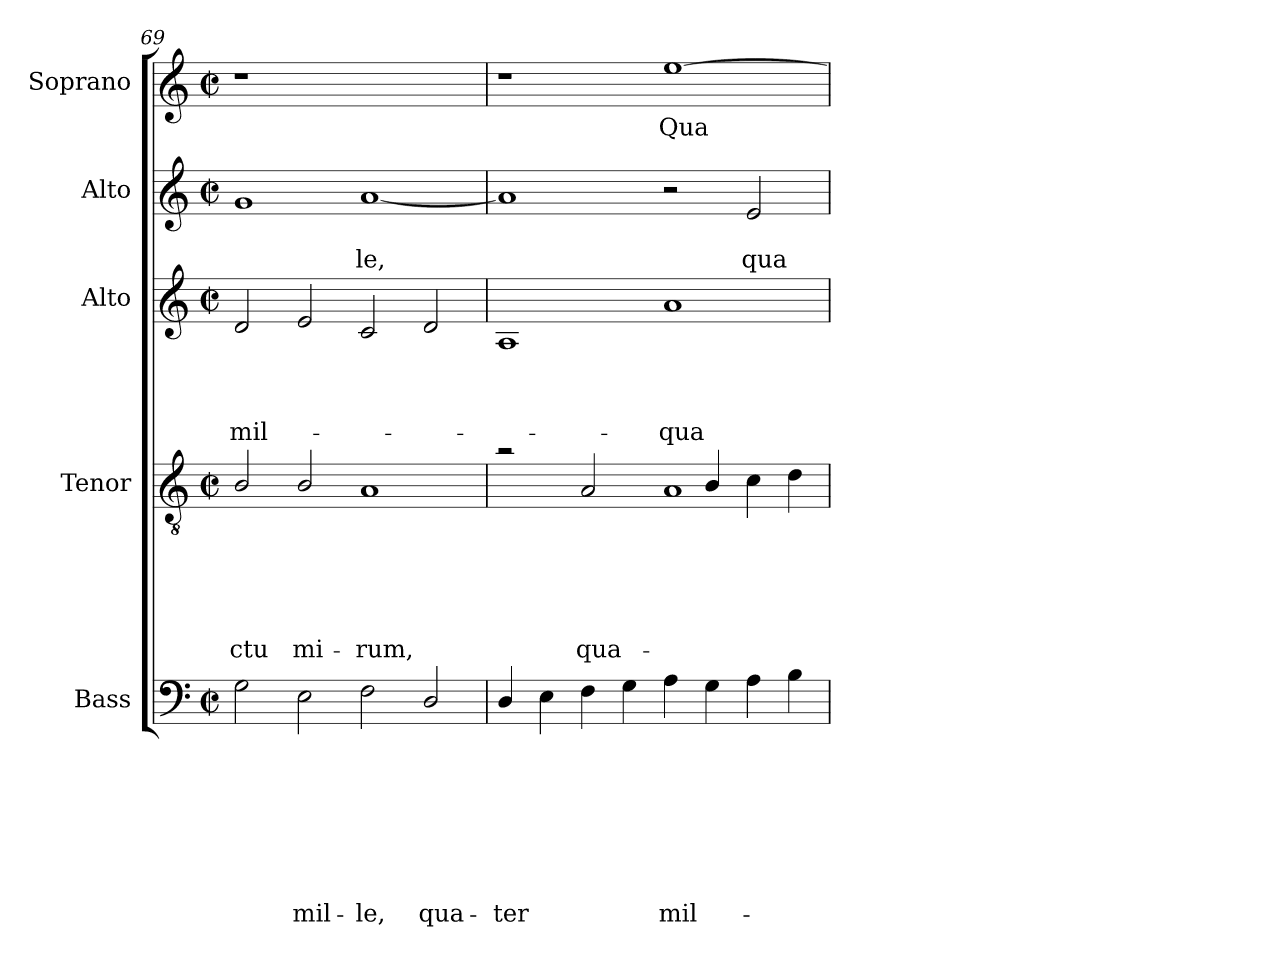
**kern	**text	**text	**text	**text	**text	**text	**text	**text	**kern	**text	**text	**text	**text	**text	**text	**kern	**text	**text	**text	**text	**kern	**text	**text	**kern	**text
*part5	*part5	*part5	*part5	*part5	*part5	*part5	*part5	*part5	*part4	*part4	*part4	*part4	*part4	*part4	*part4	*part3	*part3	*part3	*part3	*part3	*part2	*part2	*part2	*part1	*part1
*staff5	*staff5	*staff5	*staff5	*staff5	*staff5	*staff5	*staff5	*staff5	*staff4	*staff4	*staff4	*staff4	*staff4	*staff4	*staff4	*staff3	*staff3	*staff3	*staff3	*staff3	*staff2	*staff2	*staff2	*staff1	*staff1
*I"Bass	*	*	*	*	*	*	*	*	*I"Tenor	*	*	*	*	*	*	*I"Alto	*	*	*	*	*I"Alto	*	*	*I"Soprano	*
*I'B.	*	*	*	*	*	*	*	*	*I'T.	*	*	*	*	*	*	*I'A.	*	*	*	*	*I'A.	*	*	*I'S.	*
!!LO:PB:g=z
*clefF4	*	*	*	*	*	*	*	*	*clefGv2	*	*	*	*	*	*	*clefG2	*	*	*	*	*clefG2	*	*	*clefG2	*
*k[]	*	*	*	*	*	*	*	*	*k[]	*	*	*	*	*	*	*k[]	*	*	*	*	*k[]	*	*	*k[]	*
*C:	*	*	*	*	*	*	*	*	*C:	*	*	*	*	*	*	*C:	*	*	*	*	*C:	*	*	*C:	*
*M2/2	*	*	*	*	*	*	*	*	*M2/2	*	*	*	*	*	*	*M2/2	*	*	*	*	*M2/2	*	*	*M2/2	*
*met(c|)	*	*	*	*	*	*	*	*	*met(c|)	*	*	*	*	*	*	*met(c|)	*	*	*	*	*met(c|)	*	*	*met(c|)	*
=69	=69	=69	=69	=69	=69	=69	=69	=69	=69	=69	=69	=69	=69	=69	=69	=69	=69	=69	=69	=69	=69	=69	=69	=69	=69
!	!	!	!	!	!	!	!	!	!	!	!	!	!	!	!LO:LY:b:rj	!	!	!	!	!LO:LY:b:rj	!	!	!	!	!
2G\	.	.	.	.	.	.	.	.	2B/	.	.	.	.	.	-ctu	2d/	.	.	.	mil-	1g	.	.	1r	.
!	!	!	!	!	!	!	!	!LO:LY:b	!	!	!	!	!	!	!LO:LY:b:rj	!	!	!	!	!	!	!	!	!	!
2E\	.	.	.	.	.	.	.	mil-	2B/	.	.	.	.	.	mi-	2e/	.	.	.	.	.	.	.	.	.
!	!	!	!	!	!	!	!	!LO:LY:b	!	!	!	!	!	!	!LO:LY:b:rj	!	!	!	!	!	!	!	!LO:LY:b	!	!
2F\	.	.	.	.	.	.	.	-le,	1A	.	.	.	.	.	-rum,	2c/	.	.	.	.	[<1a	.	-le,	1ryy	.
!	!	!	!	!	!	!	!	!LO:LY:b	!	!	!	!	!	!	!	!	!	!	!	!	!	!	!	!	!
2D/	.	.	.	.	.	.	.	qua-	.	.	.	.	.	.	.	2d/	.	.	.	.	.	.	.	.	.
=70	=70	=70	=70	=70	=70	=70	=70	=70	=70	=70	=70	=70	=70	=70	=70	=70	=70	=70	=70	=70	=70	=70	=70	=70	=70
!	!	!	!	!	!	!	!	!	!LO:TX:a:t=le,	!	!	!	!	!	!	!	!	!	!	!	!	!	!	!	!
!	!	!	!	!	!	!	!	!LO:LY:b	!	!	!	!	!	!	!	!	!	!	!	!	!	!	!	!	!
*	*	*	*	*	*	*	*	*	*^	*	*	*	*	*	*	*	*	*	*	*	*	*	*	*	*
4D/	.	.	.	.	.	.	.	-ter	2ra	1ryy	.	.	.	.	.	.	1A	.	.	.	.	1a]	.	.	1r	.
4E\	.	.	.	.	.	.	.	.	.	.	.	.	.	.	.	.	.	.	.	.	.	.	.	.	.	.
!	!	!	!	!	!	!	!	!	!	!	!	!	!	!	!	!LO:LY:b:rj	!	!	!	!	!	!	!	!	!	!
4F\	.	.	.	.	.	.	.	.	2A/	.	.	.	.	.	.	qua-	.	.	.	.	.	.	.	.	.	.
4G\	.	.	.	.	.	.	.	.	.	.	.	.	.	.	.	.	.	.	.	.	.	.	.	.	.	.
!	!	!	!	!	!	!	!	!LO:LY:b	!	!	!	!	!	!	!	!	!	!	!	!	!LO:LY:b:rj	!	!	!	!	!LO:LY:b:rj
4A\	.	.	.	.	.	.	.	mil-	1A	4ryy	.	.	.	.	.	.	1a	.	.	.	-qua-	2r	.	.	[>1ee	Qua-
4G\	.	.	.	.	.	.	.	.	.	4B/	.	.	.	.	.	.	.	.	.	.	.	.	.	.	.	.
!	!	!	!	!	!	!	!	!	!	!	!	!	!	!	!	!	!	!	!	!	!	!	!	!LO:LY:b	!	!
4A\	.	.	.	.	.	.	.	.	.	4c\	.	.	.	.	.	.	.	.	.	.	.	2e/	.	qua-	.	.
4B\	.	.	.	.	.	.	.	.	.	4d\	.	.	.	.	.	.	.	.	.	.	.	.	.	.	.	.
*	*	*	*	*	*	*	*	*	*v	*v	*	*	*	*	*	*	*	*	*	*	*	*	*	*	*	*
=	=	=	=	=	=	=	=	=	=	=	=	=	=	=	=	=	=	=	=	=	=	=	=	=	=
*-	*-	*-	*-	*-	*-	*-	*-	*-	*-	*-	*-	*-	*-	*-	*-	*-	*-	*-	*-	*-	*-	*-	*-	*-	*-
